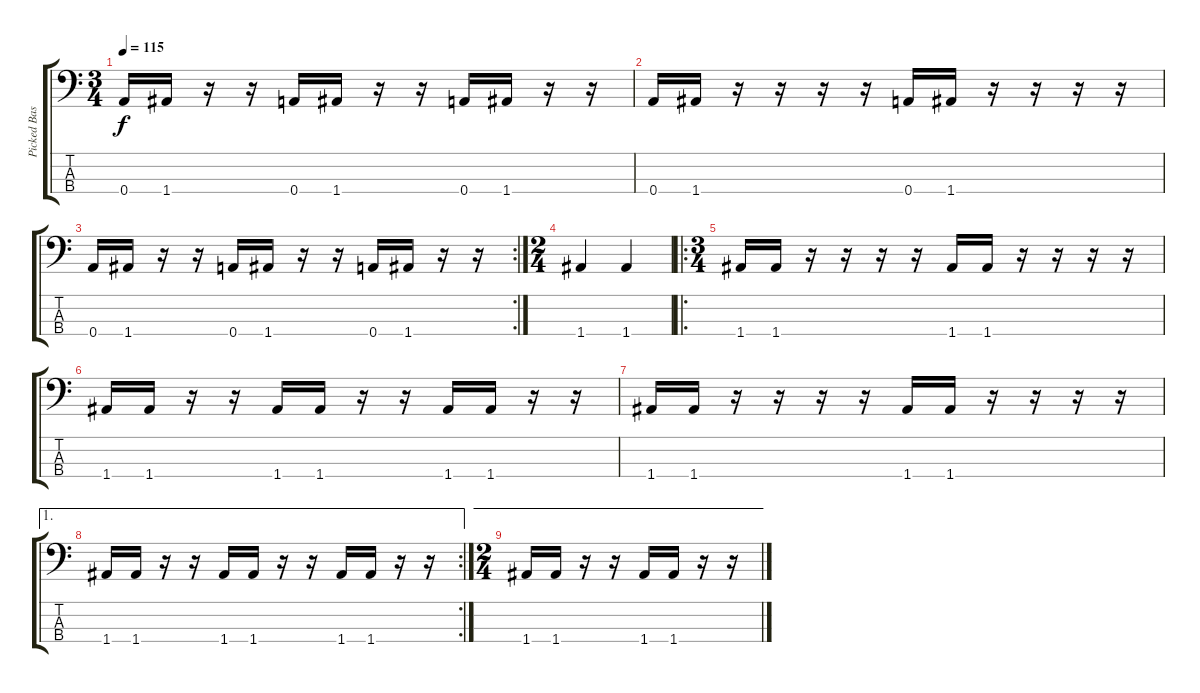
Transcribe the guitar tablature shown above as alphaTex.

\track ("Picked Bass" "Picked Bas") {instrument electricbasspick}
\staff {score tabs}
\tuning (D3 A1 E2 A1) {hide}
\ts (3 4)
\tempo 115
\clef f4
\ks c
0.4.16{dy f} 1.4.16 r.16 r.16 0.4.16 1.4.16 r.16 r.16 0.4.16 1.4.16 r.16 r.16 |
0.4.16 1.4.16 r.16 r.16 r.16 r.16 0.4.16 1.4.16 r.16 r.16 r.16 r.16 |
\rc 2
0.4.16 1.4.16 r.16 r.16 0.4.16 1.4.16 r.16 r.16 0.4.16 1.4.16 r.16 r.16 |
\ts (2 4)
1.4.4 1.4.4 |
\ro
\ts (3 4)
1.4.16 1.4.16 r.16 r.16 r.16 r.16 1.4.16 1.4.16 r.16 r.16 r.16 r.16 |
1.4.16 1.4.16 r.16 r.16 1.4.16 1.4.16 r.16 r.16 1.4.16 1.4.16 r.16 r.16 |
1.4.16 1.4.16 r.16 r.16 r.16 r.16 1.4.16 1.4.16 r.16 r.16 r.16 r.16 |
\ae 1
\rc 2
1.4.16 1.4.16 r.16 r.16 1.4.16 1.4.16 r.16 r.16 1.4.16 1.4.16 r.16 r.16 |
\ae 1
\ts (2 4)
1.4.16 1.4.16 r.16 r.16 1.4.16 1.4.16 r.16 r.16
